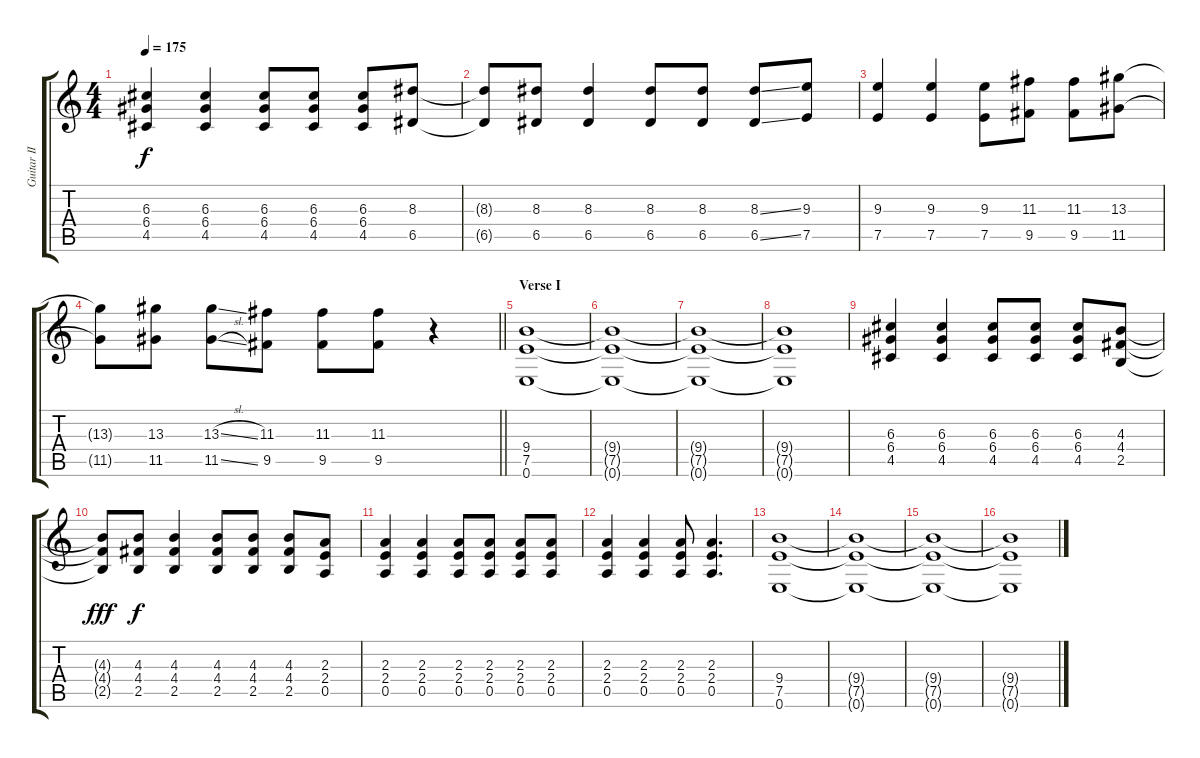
\track ("Guitar II" "Guitar II") {instrument overdrivenguitar}
\staff {score tabs}
\tuning (E4 B3 G3 D3 A2 E2) {hide}
\ts (4 4)
\tempo 175
\clef g2
\ks c
(6.3 6.4 4.5).4{dy f} (6.3 6.4 4.5).4 (6.3 6.4 4.5).8 (6.3 6.4 4.5).8 (6.3 6.4 4.5).8 (8.3 6.5).8 |
(8.3{t} 6.5{t}).8 (8.3 6.5).8 (8.3 6.5).4 (8.3 6.5).8 (8.3 6.5).8 (8.3{ss} 6.5{ss}).8 (9.3 7.5).8 |
(9.3 7.5).4 (9.3 7.5).4 (9.3 7.5).8 (11.3 9.5).8 (11.3 9.5).8 (13.3 11.5).8 |
\barLineRight lightlight
(13.3{t} 11.5{t}).8 (13.3 11.5).8 (13.3{sl} 11.5{sl}).8 (11.3 9.5).8 (11.3 9.5).8 (11.3 9.5).8 r.4 |
\section ("" "Verse I")
(9.4 7.5 0.6).1 |
(9.4{t} 7.5{t} 0.6{t}).1 |
(9.4{t} 7.5{t} 0.6{t}).1 |
(9.4{t} 7.5{t} 0.6{t}).1 |
(6.3 6.4 4.5).4 (6.3 6.4 4.5).4 (6.3 6.4 4.5).8 (6.3 6.4 4.5).8 (6.3 6.4 4.5).8 (4.3 4.4 2.5).8 |
(4.3{t} 4.4{t} 2.5{t}).8{dy fff} (4.3 4.4 2.5).8{dy f} (4.3 4.4 2.5).4 (4.3 4.4 2.5).8 (4.3 4.4 2.5).8 (4.3 4.4 2.5).8 (2.3 2.4 0.5).8 |
(2.3 2.4 0.5).4 (2.3 2.4 0.5).4 (2.3 2.4 0.5).8 (2.3 2.4 0.5).8 (2.3 2.4 0.5).8 (2.3 2.4 0.5).8 |
(2.3 2.4 0.5).4 (2.3 2.4 0.5).4 (2.3 2.4 0.5).8 (2.3 2.4 0.5).4{d} |
(9.4 7.5 0.6).1 |
(9.4{t} 7.5{t} 0.6{t}).1 |
(9.4{t} 7.5{t} 0.6{t}).1 |
(9.4{t} 7.5{t} 0.6{t}).1
